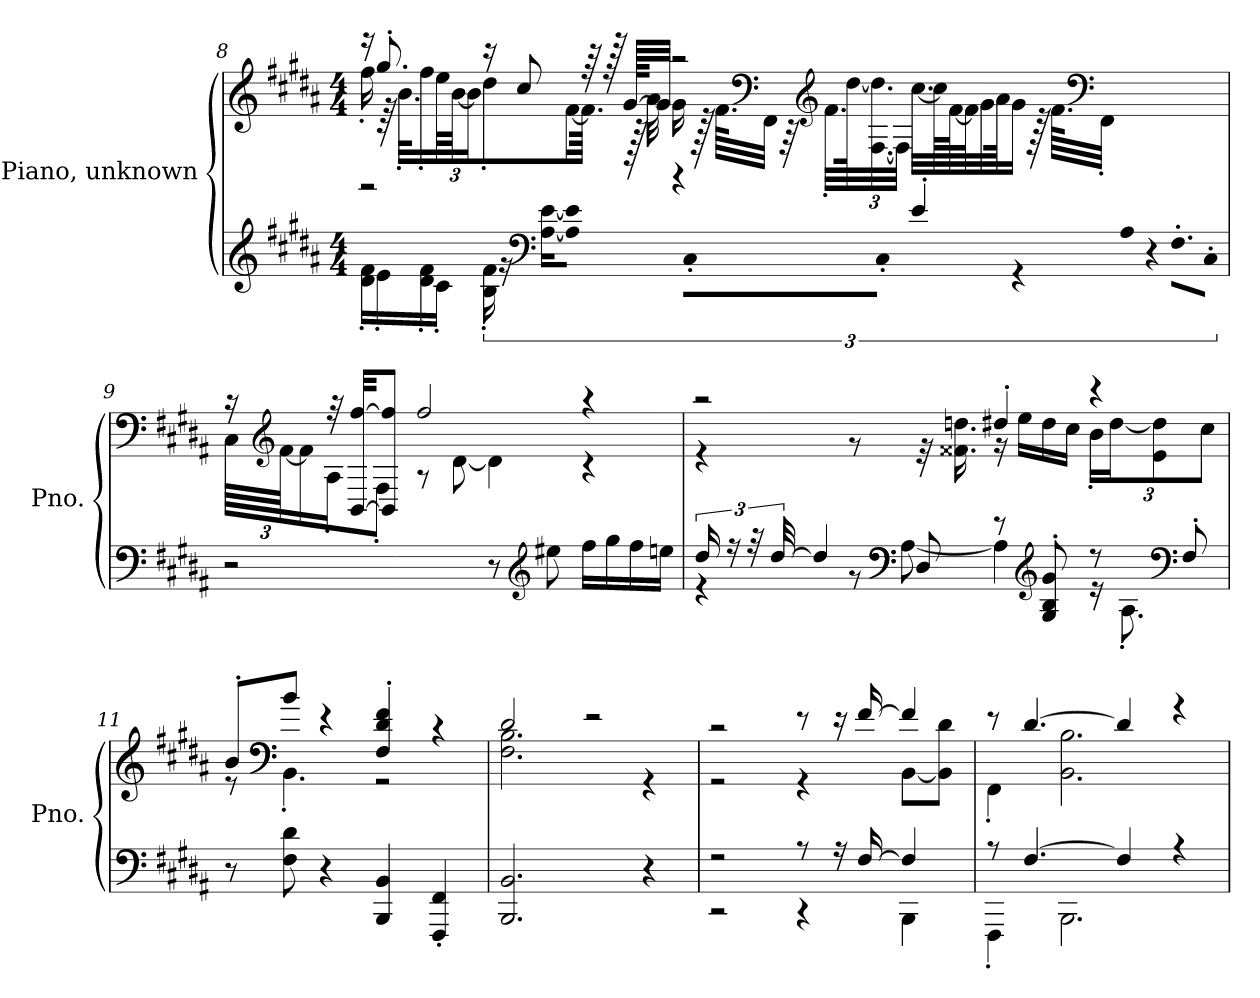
**kern	**kern
*part1	*part1
*staff2	*staff1
*I"Piano, unknown	*
*I'Pno.	*
!!LO:LB:g=z
*clefG2	*clefG2
*k[f#c#g#d#a#]	*k[f#c#g#d#a#]
*M4/4	*M4/4
=8	=8
*^	*^
2r	16d#\' 16f#\'LL	16r	16ff#'\
.	16e'\	8.gg#'/	64r
.	.	.	32.b'\KLL
.	16d#\' 16f#\'	.	16ff#'\
*	*	*	*Xbrackettup
.	16c#'\JJ	.	96ee\LL
.	.	.	[96b\JJ
.	.	.	24b\J]
.	24B\' 24f#\'	16r	8dd#'\
.	24r	.	.
.	.	8cc#/	.
*clefF4	*	*	*
.	[24A#\ [24e\KL	.	.
.	8A#\] 8e\]J	.	[16f#\L
.	.	64r	64.f#\JJkk]
.	.	128r	.
.	.	[128g#/KKLLL	128r
.	.	32g#/JJJ]	32a#\
4r	8C#'\L	2r	16g#\
.	.	.	128r
.	.	.	64.f#\KLLL
*	*	*clefF4	*
.	.	.	32FF#\JJJ
.	8C#'\J	.	64r
*	*	*clefG2	*
.	.	.	32.f#'\LLL
.	.	.	[96dd#\K
.	.	.	[48.F#\ 48.dd#\]
.	.	.	48F#\JJJ]
4e'/	32r	.	[32.cc#\LLL
.	32A#\	.	.
.	.	.	128cc#\LL]
.	.	.	[128f#\J
.	64r	.	64f#\J]
.	32.F#'\KKL	.	32g#\
.	.	.	64a#\JK
.	8C#'\J	.	16g#\JJ
.	.	.	128r
.	.	.	64.f#\KLLL
*	*	*clefF4	*
.	.	.	32FF#'\JJJ
*v	*v	*	*
!!LO:LB:g=z	!!
=9	=9	=9
2r	16r	96C#\LLLL
*	*clefG2	*
.	.	[96f#\JJ
.	.	24f#\]
.	32r	16A#'\J
.	[32BB/ [32ff#/KKL	.
.	8BB/] 8ff#/]J	8F#'\J
.	2ff#/	8r
.	.	[8d#\
8r	.	4d#\]
*clefG2	*	*
8ee#X\	.	.
16ff#\LL	4r	4r
16gg#\	.	.
16ff#\	.	.
16een\JJ	.	.
!!LO:LB:g=z	!!
=10	=10	=10
*^	*	*
24dd#/	4r	2r	4r
24r	.	.	.
48r	.	.	.
[48dd#/	.	.	.
4dd#/]	.	.	.
.	8r	.	8r
*clefF4	*	*	*
8D#/	[8A#\	.	32r
.	.	.	16.f##X\ 16.ddn\
8r	4A#\]	4dd#X'/	16r
.	.	.	16ee\LL
*clefG2	*	*	*
8G#/' 8B/' 8g#/'	.	.	16dd#\
.	.	.	16cc#\JJ
8r	16r	4r	24b'\LL
.	.	.	[24dd#\J
.	8.A#'\	.	.
.	.	.	12e\ 12dd#\]
*clefF4	*	*	*
8F#'/	.	.	.
.	.	.	12cc#\J
*v	*v	*	*
=11	=11	=11
8r	8b'/L	8r
*	*clefF4	*
8F#\ 8d#\	8b/J	4.BB'\
4r	4r	.
4BBB/ 4BB/	4F#/' 4d#/' 4f#/'	2r
4FFF#/' 4FF#/'	4r	.
=12	=12	=12
2.BBB/ 2.BB/	2d#/	2.F#\ 2.B\
.	2r	.
4r	.	4r
!!LO:LB:g=z	!!
=13	=13	=13
*^	*	*
2r	2r	2r	2r
8r	4r	8r	4r
16r	.	16r	.
[16F#/	.	[16f#/	.
4F#/]	4BBB\	4f#/]	[8BB\L
.	.	.	8BB\] 8d#\J
=14	=14	=14	=14
8r	4FFF#'\	8r	4FF#'\
[4.F#/	.	[4.d#/	.
.	2.BBB\	.	2.BB\ 2.B\
4F#/]	.	4d#/]	.
4r	.	4r	.
*v	*v	*	*
*	*v	*v
=	=
*-	*-
